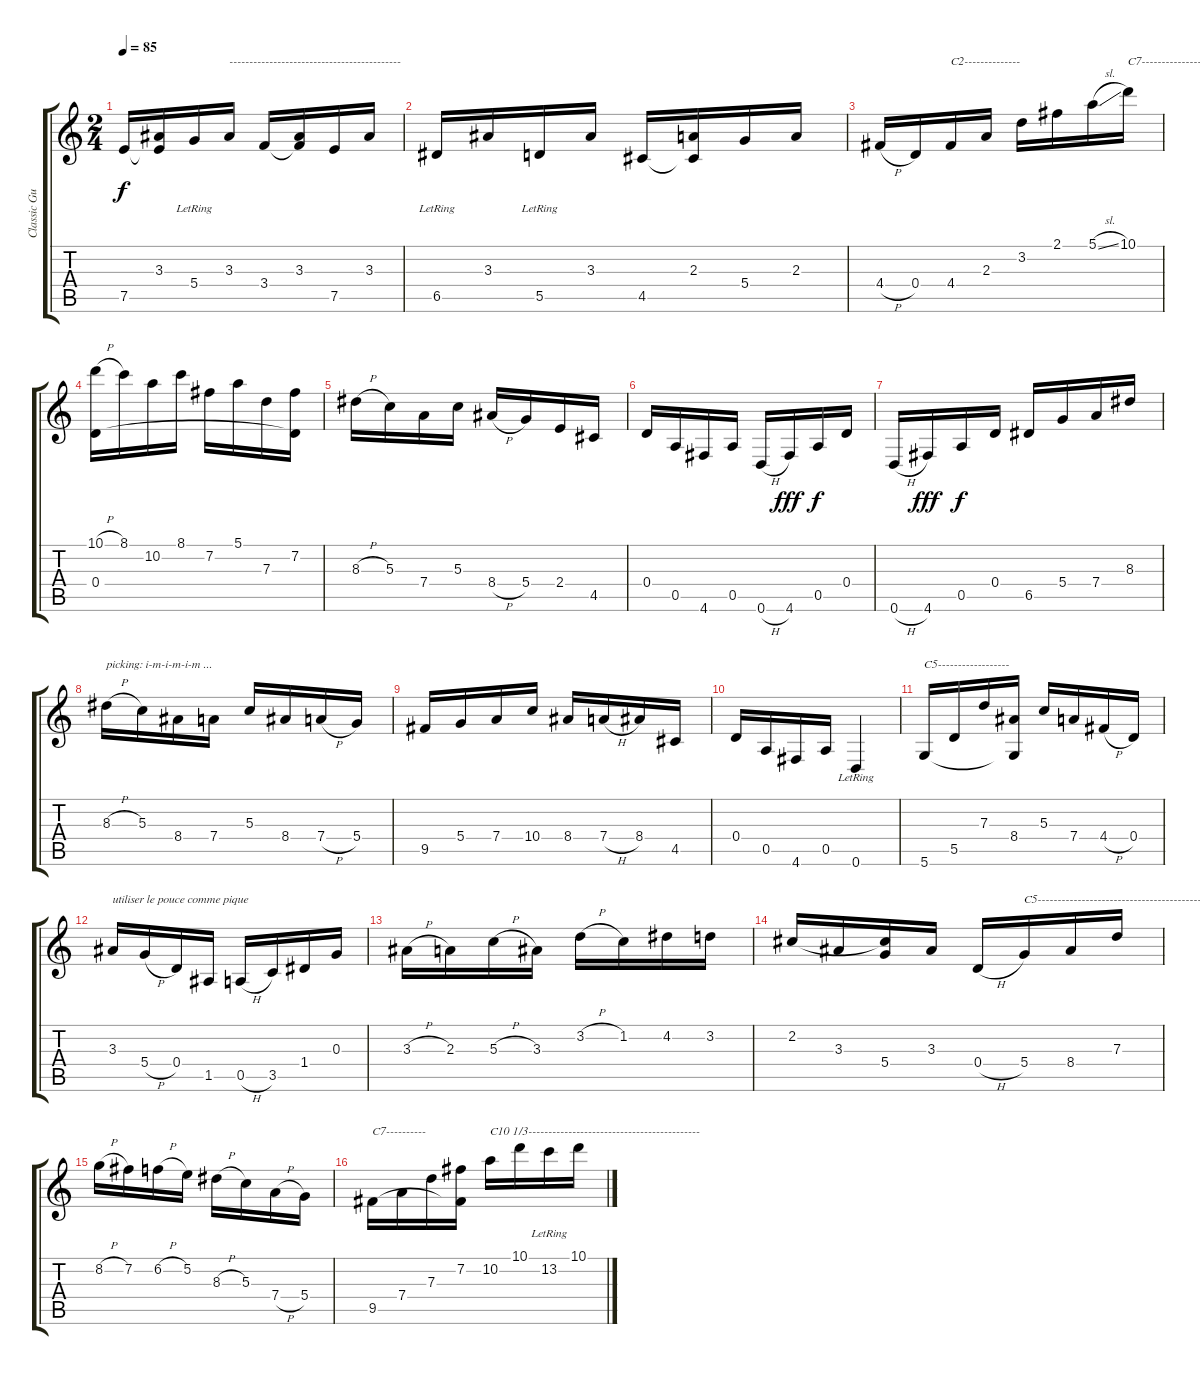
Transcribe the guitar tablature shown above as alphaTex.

\track ("Classic Guitar" "Classic Gu") {instrument acousticguitarnylon}
\staff {score tabs}
\tuning (E4 B3 G3 D3 A2 D2) {hide}
\ts (2 4)
\tempo 85
\clef g2
\ks c
7.5.16{dy f} (3.3 7.5{t}).16 5.4{lr}.16 3.3.16{txt "-------------------------------------------"} 3.4.16 (3.3 3.4{t}).16 7.5.16 3.3.16 |
6.5{lr}.16 3.3.16 5.5{lr}.16 3.3.16 4.5.16 (2.3 4.5{t}).16 5.4.16 2.3.16 |
4.4{h}.16 0.4.16 4.4.16{txt "C2--------------"} 2.3.16 3.2.16 2.1.16 5.1{sl}.16 10.1.16{txt "C7------------------------------------"} |
(10.1{h} 0.4).16 8.1.16 10.2.16 8.1.16 7.2.16 5.1.16 7.3.16 (7.2 0.4{t}).16 |
8.3{h}.16 5.3.16 7.4.16 5.3.16 8.4{h}.16 5.4.16 2.4.16 4.5.16 |
0.4.16 0.5.16 4.6.16 0.5.16 0.6{h}.16 4.6.16{dy fff} 0.5.16{dy f} 0.4.16 |
0.6{h}.16 4.6.16{dy fff} 0.5.16{dy f} 0.4.16 6.5.16 5.4.16 7.4.16 8.3.16 |
8.3{h}.16{txt "picking: i-m-i-m-i-m ..."} 5.3.16 8.4.16 7.4.16 5.3.16 8.4.16 7.4{h}.16 5.4.16 |
9.5.16 5.4.16 7.4.16 10.4.16 8.4.16 7.4{h}.16 8.4.16 4.5.16 |
0.4.16 0.5.16 4.6.16 0.5.16 0.6{lr}.4 |
5.6.16{txt "C5------------------"} 5.5.16 7.3.16 (8.4 5.6{t}).16 5.3.16 7.4.16 4.4{h}.16 0.4.16 |
3.3.16{txt "utiliser le pouce comme pique"} 5.4{h}.16 0.4.16 1.5.16 0.5{h}.16 3.5.16 1.4.16 0.3.16 |
3.3{h}.16 2.3.16 5.3{h}.16 3.3.16 3.2{h}.16 1.2.16 4.2.16 3.2.16 |
2.2.16 3.3.16 (2.2{t} 5.4).16 3.3.16 0.4{h}.16 5.4.16{txt "C5------------------------------------------------"} 8.4.16 7.3.16 |
8.2{h}.16 7.2.16 6.2{h}.16 5.2.16 8.3{h}.16 5.3.16 7.4{h}.16 5.4.16 |
9.5.16{txt "C7----------"} 7.4.16 7.3.16 (7.2 9.5{t}).16 10.2.16{txt "C10 1/3-------------------------------------------"} 10.1.16 13.2{lr}.16 10.1.16
